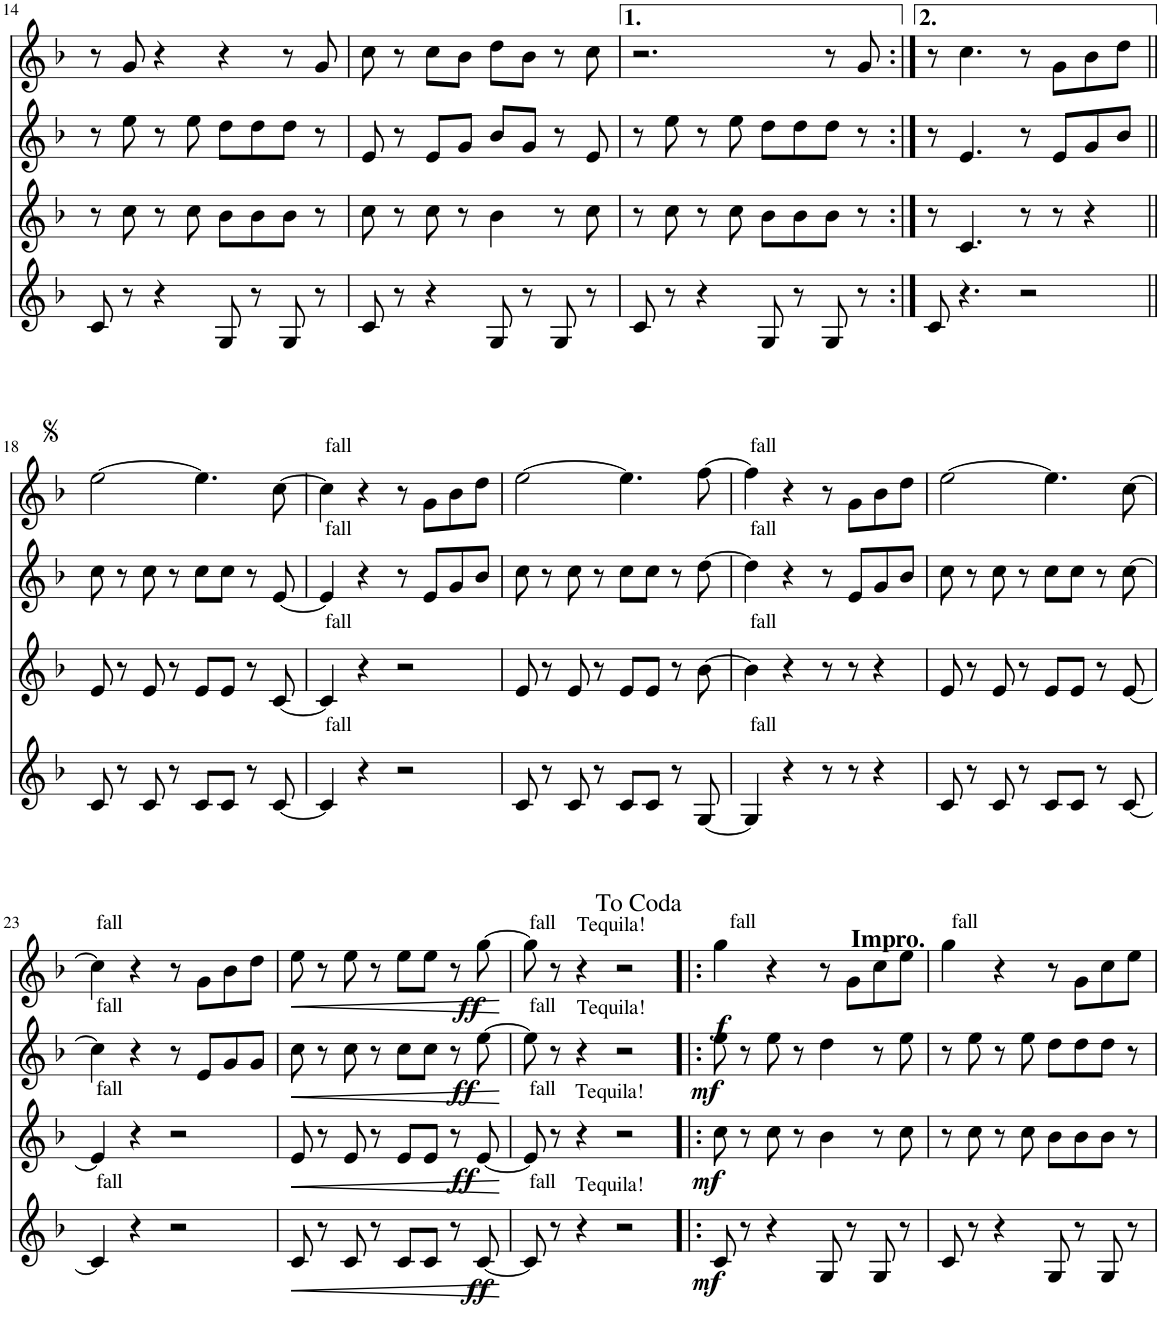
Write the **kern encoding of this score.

**kern	**dynam	**kern	**dynam	**kern	**dynam	**kern	**dynam
*part4	*part4	*part3	*part3	*part2	*part2	*part1	*part1
*staff4	*staff4	*staff3	*staff3	*staff2	*staff2	*staff1	*staff1
*I"Cor en Fa	*	*I"Cor en Fa	*	*I"Cor en Fa	*	*I"Cor en Fa	*
!!LO:PB:g=z
*clefG2	*	*clefG2	*	*clefG2	*	*clefG2	*
*Trd4c7	*	*Trd4c7	*	*Trd4c7	*	*Trd4c7	*
*k[b-]	*	*k[b-]	*	*k[b-]	*	*k[b-]	*
*M4/4	*	*M4/4	*	*M4/4	*	*M4/4	*
=14	=14	=14	=14	=14	=14	=14	=14
8c/	.	8r	.	8r	.	8r	.
8r	.	8cc\	.	8ee\	.	8g/	.
4r	.	8r	.	8r	.	4r	.
.	.	8cc\	.	8ee\	.	.	.
8G/	.	8b-\L	.	8dd\L	.	4r	.
8r	.	8b-\	.	8dd\	.	.	.
8G/	.	8b-\J	.	8dd\J	.	8r	.
8r	.	8r	.	8r	.	8g/	.
=15	=15	=15	=15	=15	=15	=15	=15
8c/	.	8cc\	.	8e/	.	8cc\	.
8r	.	8r	.	8r	.	8r	.
4r	.	8cc\	.	8e/L	.	8cc\L	.
.	.	8r	.	8g/J	.	8b-\J	.
8G/	.	4b-\	.	8b-/L	.	8dd\L	.
8r	.	.	.	8g/J	.	8b-\J	.
8G/	.	8r	.	8r	.	8r	.
8r	.	8cc\	.	8e/	.	8cc\	.
=16	=16	=16	=16	=16	=16	=16	=16
8c/	.	8r	.	8r	.	2.r	.
8r	.	8cc\	.	8ee\	.	.	.
4r	.	8r	.	8r	.	.	.
.	.	8cc\	.	8ee\	.	.	.
8G/	.	8b-\L	.	8dd\L	.	.	.
8r	.	8b-\	.	8dd\	.	.	.
8G/	.	8b-\J	.	8dd\J	.	8r	.
8r	.	8r	.	8r	.	8g/	.
=17:|!	=17:|!	=17:|!	=17:|!	=17:|!	=17:|!	=17:|!	=17:|!
8c/	.	8r	.	8r	.	8r	.
4.r	.	4.c/	.	4.e/	.	4.cc\	.
2r	.	8r	.	8r	.	8r	.
.	.	8r	.	8e/L	.	8g\L	.
.	.	4r	.	8g/	.	8b-\	.
.	.	.	.	8b-/J	.	8dd\J	.
!!LO:LB:g=z
=18||	=18||	=18||	=18||	=18||	=18||	=18||	=18||
8c/	.	8e/	.	8cc\	.	[2ee\	.
8r	.	8r	.	8r	.	.	.
8c/	.	8e/	.	8cc\	.	.	.
8r	.	8r	.	8r	.	.	.
8c/L	.	8e/L	.	8cc\L	.	4.ee\]	.
8c/J	.	8e/J	.	8cc\J	.	.	.
8r	.	8r	.	8r	.	.	.
[8c/	.	[8c/	.	[8e/	.	[8cc\	.
=19	=19	=19	=19	=19	=19	=19	=19
!	!	!	!	!	!	!LO:TX:a:t=fall	!
!	!	!	!	!LO:TX:a:t=fall	!	!	!
!	!	!LO:TX:a:t=fall	!	!	!	!	!
!LO:TX:a:t=fall	!	!	!	!	!	!	!
4c/]	.	4c/]	.	4e/]	.	4cc\]	.
4r	.	4r	.	4r	.	4r	.
2r	.	2r	.	8r	.	8r	.
.	.	.	.	8e/L	.	8g\L	.
.	.	.	.	8g/	.	8b-\	.
.	.	.	.	8b-/J	.	8dd\J	.
=20	=20	=20	=20	=20	=20	=20	=20
8c/	.	8e/	.	8cc\	.	[2ee\	.
8r	.	8r	.	8r	.	.	.
8c/	.	8e/	.	8cc\	.	.	.
8r	.	8r	.	8r	.	.	.
8c/L	.	8e/L	.	8cc\L	.	4.ee\]	.
8c/J	.	8e/J	.	8cc\J	.	.	.
8r	.	8r	.	8r	.	.	.
[8G/	.	[8b-\	.	[8dd\	.	[8ff\	.
=21	=21	=21	=21	=21	=21	=21	=21
!	!	!	!	!	!	!LO:TX:a:t=fall	!
!	!	!	!	!LO:TX:a:t=fall	!	!	!
!	!	!LO:TX:a:t=fall	!	!	!	!	!
!LO:TX:a:t=fall	!	!	!	!	!	!	!
4G/]	.	4b-\]	.	4dd\]	.	4ff\]	.
4r	.	4r	.	4r	.	4r	.
8r	.	8r	.	8r	.	8r	.
8r	.	8r	.	8e/L	.	8g\L	.
4r	.	4r	.	8g/	.	8b-\	.
.	.	.	.	8b-/J	.	8dd\J	.
=22	=22	=22	=22	=22	=22	=22	=22
8c/	.	8e/	.	8cc\	.	[2ee\	.
8r	.	8r	.	8r	.	.	.
8c/	.	8e/	.	8cc\	.	.	.
8r	.	8r	.	8r	.	.	.
8c/L	.	8e/L	.	8cc\L	.	4.ee\]	.
8c/J	.	8e/J	.	8cc\J	.	.	.
8r	.	8r	.	8r	.	.	.
[8c/	.	[8e/	.	[8cc\	.	[8cc\	.
!!LO:LB:g=z
=23	=23	=23	=23	=23	=23	=23	=23
!	!	!	!	!	!	!LO:TX:a:t=fall	!
!	!	!	!	!LO:TX:a:t=fall	!	!	!
!	!	!LO:TX:a:t=fall	!	!	!	!	!
!LO:TX:a:t=fall	!	!	!	!	!	!	!
4c/]	.	4e/]	.	4cc\]	.	4cc\]	.
4r	.	4r	.	4r	.	4r	.
2r	.	2r	.	8r	.	8r	.
.	.	.	.	8e/L	.	8g\L	.
.	.	.	.	8g/	.	8b-\	.
.	.	.	.	8g/J	.	8dd\J	.
=24	=24	=24	=24	=24	=24	=24	=24
!	!LO:HP:b	!	!LO:HP:b	!	!LO:HP:b	!	!LO:HP:b
8c/	<	8e/	<	8cc\	<	8ee\	<
8r	.	8r	.	8r	.	8r	.
8c/	.	8e/	.	8cc\	.	8ee\	.
8r	.	8r	.	8r	.	8r	.
8c/L	.	8e/L	.	8cc\L	.	8ee\L	.
8c/J	.	8e/J	.	8cc\J	.	8ee\J	.
8r	.	8r	.	8r	.	8r	.
!	!LO:DY:b	!	!LO:DY:b	!	!LO:DY:b	!	!LO:DY:b
[8c/	ff	[8e/	ff	[8ee\	ff	[8gg\	ff
.	[	.	[	.	[	.	[
=25	=25	=25	=25	=25	=25	=25	=25
!	!	!	!	!	!	!LO:TX:a:t=fall	!
!	!	!	!	!LO:TX:a:t=fall	!	!	!
!	!	!LO:TX:a:t=fall	!	!	!	!	!
!LO:TX:a:t=fall	!	!	!	!	!	!	!
8c/]	.	8e/]	.	8ee\]	.	8gg\]	.
8r	.	8r	.	8r	.	8r	.
!	!	!	!	!	!	!LO:TX:a:t=Tequila!	!
!	!	!	!	!LO:TX:a:t=Tequila!	!	!	!
!	!	!LO:TX:a:t=Tequila!	!	!	!	!	!
!LO:TX:a:t=Tequila!	!	!	!	!	!	!	!
4r	.	4r	.	4r	.	4r	.
2r	.	2r	.	2r	.	2r	.
=26!|:	=26!|:	=26!|:	=26!|:	=26!|:	=26!|:	=26!|:	=26!|:
!	!	!	!	!	!	!LO:TX:a:B:t=Impro.	!
!	!	!	!	!	!	!LO:TX:a:t=fall	!
!	!LO:DY:b	!	!LO:DY:b	!	!LO:DY:b	!	!LO:DY:b
8c/	mf	8cc\	mf	8ee\	mf	4gg\	f
8r	.	8r	.	8r	.	.	.
4r	.	8cc\	.	8ee\	.	4r	.
.	.	8r	.	8r	.	.	.
8G/	.	4b-\	.	4dd\	.	8r	.
8r	.	.	.	.	.	8g\L	.
8G/	.	8r	.	8r	.	8cc\	.
8r	.	8cc\	.	8ee\	.	8ee\J	.
=27	=27	=27	=27	=27	=27	=27	=27
!	!	!	!	!	!	!LO:TX:a:t=fall	!
8c/	.	8r	.	8r	.	4gg\	.
8r	.	8cc\	.	8ee\	.	.	.
4r	.	8r	.	8r	.	4r	.
.	.	8cc\	.	8ee\	.	.	.
8G/	.	8b-\L	.	8dd\L	.	8r	.
8r	.	8b-\	.	8dd\	.	8g\L	.
8G/	.	8b-\J	.	8dd\J	.	8cc\	.
8r	.	8r	.	8r	.	8ee\J	.
=	=	=	=	=	=	=	=
*-	*-	*-	*-	*-	*-	*-	*-
